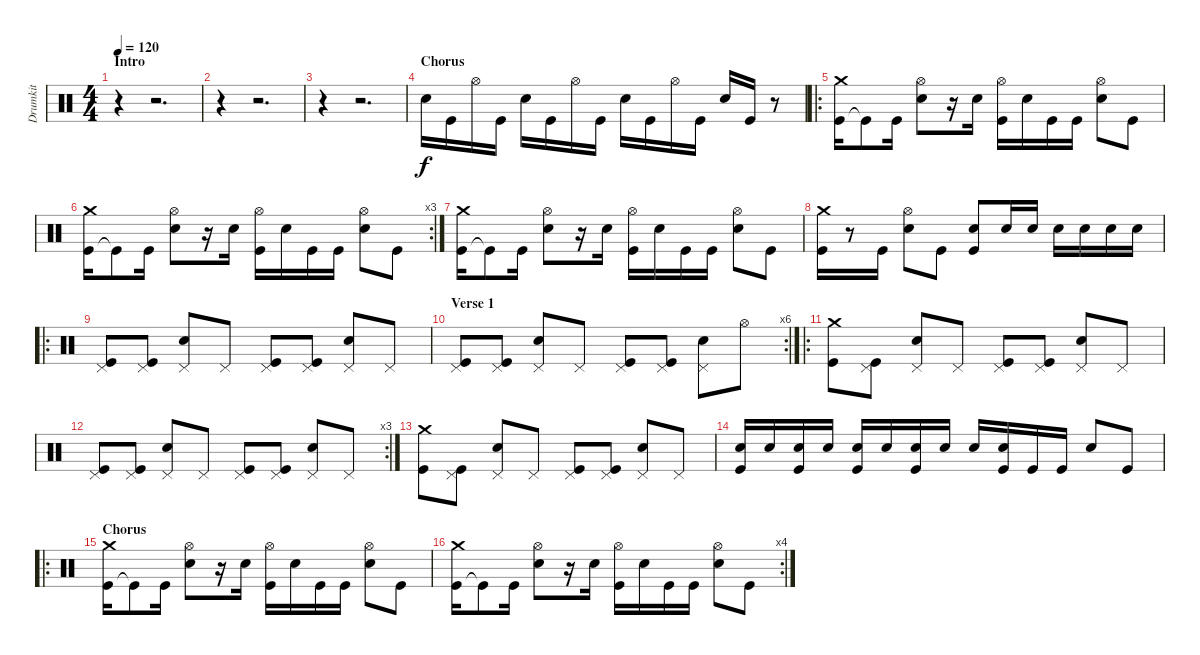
\track ("Drumkit" "Drumkit") {instrument percussion}
\staff {score}
\articulation defaults
\ts (4 4)
\section ("" "Intro")
\tempo 120
\clef neutral
\ks c
r.4{dy f} r.2{d} |
r.4 r.2{d} |
r.4 r.2{d} |
\section ("" "Chorus")
"Snare (hit) 2".16 "Kick (hit)".16 "Hi-Hat (open)".16 "Kick (hit)".16 "Snare (hit) 2".16 "Kick (hit)".16 "Hi-Hat (open)".16 "Kick (hit)".16 "Snare (hit) 2".16 "Kick (hit)".16 "Hi-Hat (open)".16 "Kick (hit)".16 "Snare (hit) 2".16 "Kick (hit)".16 r.8 |
\ro
("Kick (hit)" "Crash medium (hit)").16 "Kick (hit)"{t}.8 "Kick (hit)".16 ("Snare (hit) 2" "Hi-Hat (open)").8 r.16 "Snare (hit) 2".16 ("Kick (hit)" "Hi-Hat (open)").16 "Snare (hit) 2".16 "Kick (hit)".16 "Kick (hit)".16 ("Snare (hit) 2" "Hi-Hat (open)").8 "Kick (hit)".8 |
\rc 3
("Kick (hit)" "Crash medium (hit)").16 "Kick (hit)"{t}.8 "Kick (hit)".16 ("Snare (hit) 2" "Hi-Hat (open)").8 r.16 "Snare (hit) 2".16 ("Kick (hit)" "Hi-Hat (open)").16 "Snare (hit) 2".16 "Kick (hit)".16 "Kick (hit)".16 ("Snare (hit) 2" "Hi-Hat (open)").8 "Kick (hit)".8 |
("Kick (hit)" "Crash medium (hit)").16 "Kick (hit)"{t}.8 "Kick (hit)".16 ("Snare (hit) 2" "Hi-Hat (open)").8 r.16 "Snare (hit) 2".16 ("Kick (hit)" "Hi-Hat (open)").16 "Snare (hit) 2".16 "Kick (hit)".16 "Kick (hit)".16 ("Snare (hit) 2" "Hi-Hat (open)").8 "Kick (hit)".8 |
("Kick (hit)" "Crash medium (hit)").16 r.8 "Kick (hit)".16 ("Snare (hit) 2" "Hi-Hat (open)").8 "Kick (hit)".8 ("Snare (hit) 2" "Kick (hit)").8 "Snare (hit) 2".16 "Snare (hit) 2".16 "Snare (hit) 2".16 "Snare (hit) 2".16 "Snare (hit) 2".16 "Snare (hit) 2".16 |
\ro
("Kick (hit)" "Pedal Hi-Hat (hit)").8 ("Kick (hit)" "Pedal Hi-Hat (hit)").8 ("Snare (hit) 2" "Pedal Hi-Hat (hit)").8 "Pedal Hi-Hat (hit)".8 ("Kick (hit)" "Pedal Hi-Hat (hit)").8 ("Kick (hit)" "Pedal Hi-Hat (hit)").8 ("Snare (hit) 2" "Pedal Hi-Hat (hit)").8 "Pedal Hi-Hat (hit)".8 |
\rc 6
\section ("" "Verse 1")
("Kick (hit)" "Pedal Hi-Hat (hit)").8 ("Kick (hit)" "Pedal Hi-Hat (hit)").8 ("Snare (hit) 2" "Pedal Hi-Hat (hit)").8 "Pedal Hi-Hat (hit)".8 ("Kick (hit)" "Pedal Hi-Hat (hit)").8 ("Kick (hit)" "Pedal Hi-Hat (hit)").8 ("Snare (hit) 2" "Pedal Hi-Hat (hit)").8 "Hi-Hat (open)".8 |
\ro
("Kick (hit)" "Crash medium (hit)").8 ("Kick (hit)" "Pedal Hi-Hat (hit)").8 ("Snare (hit) 2" "Pedal Hi-Hat (hit)").8 "Pedal Hi-Hat (hit)".8 ("Kick (hit)" "Pedal Hi-Hat (hit)").8 ("Kick (hit)" "Pedal Hi-Hat (hit)").8 ("Snare (hit) 2" "Pedal Hi-Hat (hit)").8 "Pedal Hi-Hat (hit)".8 |
\rc 3
("Kick (hit)" "Pedal Hi-Hat (hit)").8 ("Kick (hit)" "Pedal Hi-Hat (hit)").8 ("Snare (hit) 2" "Pedal Hi-Hat (hit)").8 "Pedal Hi-Hat (hit)".8 ("Kick (hit)" "Pedal Hi-Hat (hit)").8 ("Kick (hit)" "Pedal Hi-Hat (hit)").8 ("Snare (hit) 2" "Pedal Hi-Hat (hit)").8 "Pedal Hi-Hat (hit)".8 |
("Kick (hit)" "Crash medium (hit)").8 ("Kick (hit)" "Pedal Hi-Hat (hit)").8 ("Snare (hit) 2" "Pedal Hi-Hat (hit)").8 "Pedal Hi-Hat (hit)".8 ("Kick (hit)" "Pedal Hi-Hat (hit)").8 ("Kick (hit)" "Pedal Hi-Hat (hit)").8 ("Snare (hit) 2" "Pedal Hi-Hat (hit)").8 "Pedal Hi-Hat (hit)".8 |
("Snare (hit) 2" "Kick (hit)").16 "Snare (hit) 2".16 ("Snare (hit) 2" "Kick (hit)").16 "Snare (hit) 2".16 ("Snare (hit) 2" "Kick (hit)").16 "Snare (hit) 2".16 ("Snare (hit) 2" "Kick (hit)").16 "Snare (hit) 2".16 "Snare (hit) 2".16 ("Snare (hit) 2" "Kick (hit)").16 "Kick (hit)".16 "Kick (hit)".16 "Snare (hit) 2".8 "Kick (hit)".8 |
\ro
\section ("" "Chorus")
("Kick (hit)" "Crash medium (hit)").16 "Kick (hit)"{t}.8 "Kick (hit)".16 ("Snare (hit) 2" "Hi-Hat (open)").8 r.16 "Snare (hit) 2".16 ("Kick (hit)" "Hi-Hat (open)").16 "Snare (hit) 2".16 "Kick (hit)".16 "Kick (hit)".16 ("Snare (hit) 2" "Hi-Hat (open)").8 "Kick (hit)".8 |
\rc 4
("Kick (hit)" "Crash medium (hit)").16 "Kick (hit)"{t}.8 "Kick (hit)".16 ("Snare (hit) 2" "Hi-Hat (open)").8 r.16 "Snare (hit) 2".16 ("Kick (hit)" "Hi-Hat (open)").16 "Snare (hit) 2".16 "Kick (hit)".16 "Kick (hit)".16 ("Snare (hit) 2" "Hi-Hat (open)").8 "Kick (hit)".8
